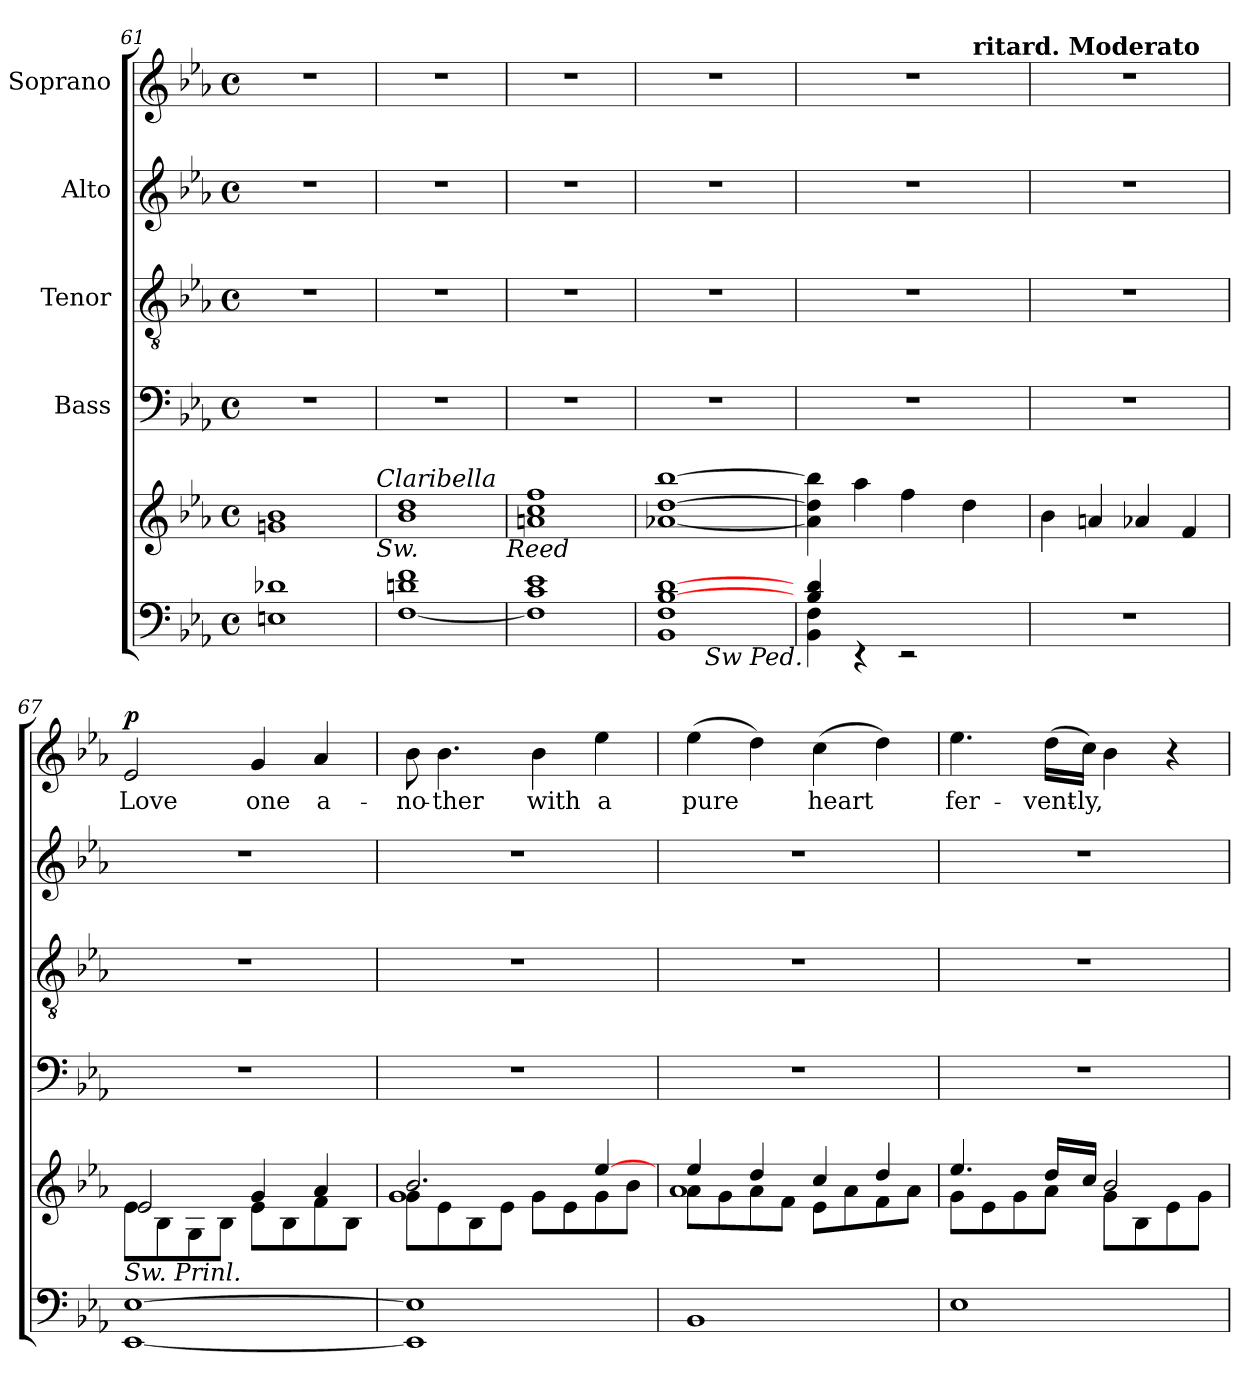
**kern	**kern	**kern	**kern	**kern	**kern	**text	**dynam
*part5	*part5	*part4	*part3	*part2	*part1	*part1	*part1
*staff6	*staff5	*staff4	*staff3	*staff2	*staff1	*staff1	*staff1
*	*	*I"Bass	*I"Tenor	*I"Alto	*I"Soprano	*	*
!!LO:PB:g=z
*clefF4	*clefG2	*clefF4	*clefGv2	*clefG2	*clefG2	*	*
*k[b-e-a-]	*k[b-e-a-]	*k[b-e-a-]	*k[b-e-a-]	*k[b-e-a-]	*k[b-e-a-]	*	*
*E-:	*E-:	*E-:	*E-:	*E-:	*E-:	*	*
*M4/4	*M4/4	*M4/4	*M4/4	*M4/4	*M4/4	*	*
*met(c)	*met(c)	*met(c)	*met(c)	*met(c)	*met(c)	*	*
=61	=61	=61	=61	=61	=61	=61	=61
1En 1d-X	1gn 1b-	1r	1r	1r	1r	.	.
!	!LO:TX:a:i:t=Claribella	!	!	!	!	!	!
!	!LO:TX:b:i:t=Sw.	!	!	!	!	!	!
=62	=62	=62	=62	=62	=62	=62	=62
[<1F 1dn 1f	1b- 1dd	1r	1r	1r	1r	.	.
!	!LO:TX:b:i:t=Reed	!	!	!	!	!	!
=63	=63	=63	=63	=63	=63	=63	=63
1F] 1c 1e-	1an 1cc 1ff	1r	1r	1r	1r	.	.
=64	=64	=64	=64	=64	=64	=64	=64
*^	*	*	*	*	*	*	*
1BB- 1F [>1B- [>1d	4ryy	[<1a-X [>1dd [>1bb-	1r	1r	1r	1r	.	.
!	!LO:TX:b:i:t=Sw Ped.	!	!	!	!	!	!	!
.	2.ryy	.	.	.	.	.	.	.
=65	=65	=65	=65	=65	=65	=65	=65	=65
*	*	*	*	*	*	*^	*	*
4BB-\ 4F\	4B-/ 4d/	4a-\] 4dd\] 4bb-\]	1r	1r	1r	1r	3%2ryy	.	.
2.ryy	4rEE	4aa-\	.	.	.	.	.	.	.
.	2rEE	4ff\	.	.	.	.	.	.	.
.	.	.	.	.	.	.	12ryy	.	.
.	.	4dd\	.	.	.	.	48ryy	.	.
*	*	*	*	*	*	*MM104	*	*	*
!	!	!	!	!	!	!	!LO:TX:a:B:t=ritard. Moderato	!	!
.	.	.	.	.	.	.	6ryy	.	.
.	.	.	.	.	.	.	24.ryy	.	.
*v	*v	*	*	*	*	*v	*v	*	*
=66	=66	=66	=66	=66	=66	=66	=66
1r	4b-\	1r	1r	1r	1r	.	.
.	4an/	.	.	.	.	.	.
.	4a-X/	.	.	.	.	.	.
.	4f/	.	.	.	.	.	.
=67	=67	=67	=67	=67	=67	=67	=67
*	*^	*	*	*	*	*	*
!LO:TX:a:i:t=Sw. Prinl.	!	!	!	!	!	!	!	!
!	!	!	!	!	!	!	!LO:LY:b	!LO:DY:a
[<1EE- [>1E-	8e-\L	2e-/	1r	1r	1r	2e-/	Love	p
.	8B-\	.	.	.	.	.	.	.
.	8G\	.	.	.	.	.	.	.
.	8B-\J	.	.	.	.	.	.	.
!	!	!	!	!	!	!	!LO:LY:b	!
.	8e-\L	4g/	.	.	.	4g/	one	.
.	8B-\	.	.	.	.	.	.	.
!	!	!	!	!	!	!	!LO:LY:b	!
.	8f\	4a-/	.	.	.	4a-/	a-	.
.	8B-\J	.	.	.	.	.	.	.
=68	=68	=68	=68	=68	=68	=68	=68	=68
*	*	*^	*	*	*	*	*	*
!	!	!	!	!	!	!	!	!LO:LY:b	!
1EE-] 1E-]	2.b-/	8g\L	1g	1r	1r	1r	8b-\	-no-	.
!	!	!	!	!	!	!	!	!LO:LY:b	!
.	.	8e-\	.	.	.	.	4.b-\	-ther	.
.	.	8B-\	.	.	.	.	.	.	.
.	.	8e-\J	.	.	.	.	.	.	.
!	!	!	!	!	!	!	!	!LO:LY:b	!
.	.	8g\L	.	.	.	.	4b-\	with	.
.	.	8e-\	.	.	.	.	.	.	.
!	!	!	!	!	!	!	!	!LO:LY:b	!
.	[>4ee-/	8g\	.	.	.	.	4ee-\	a	.
.	.	8b-\J	.	.	.	.	.	.	.
=69	=69	=69	=69	=69	=69	=69	=69	=69	=69
!	!	!	!	!	!	!	!	!LO:LY:b	!
1BB-	8a-\L	4ee-/	1a-	1r	1r	1r	(>4ee-\	pure	.
.	8g\	.	.	.	.	.	.	.	.
.	8a-\	4dd/	.	.	.	.	4dd\)	.	.
.	8f\J	.	.	.	.	.	.	.	.
!	!	!	!	!	!	!	!	!LO:LY:b	!
.	8e-\L	4cc/	.	.	.	.	(>4cc\	heart	.
.	8a-\	.	.	.	.	.	.	.	.
.	8f\	4dd/	.	.	.	.	4dd\)	.	.
.	8a-\J	.	.	.	.	.	.	.	.
*	*	*v	*v	*	*	*	*	*	*
!!LO:LB:g=z
=70	=70	=70	=70	=70	=70	=70	=70	=70
!	!	!	!	!	!	!	!LO:LY:b	!
1E-	8g\L	4.ee-/	1r	1r	1r	4.ee-\	fer-	.
.	8e-\	.	.	.	.	.	.	.
.	8g\	.	.	.	.	.	.	.
!	!	!	!	!	!	!	!LO:LY:b	!
.	8a-\J	16dd/LL	.	.	.	(>16dd\LL	-vent-	.
!	!	!	!	!	!	!	!LO:LY:b	!
.	.	16cc/JJ	.	.	.	16cc\JJ)	-ly,	.
.	8g\L	2b-/	.	.	.	4b-\	.	.
.	8B-\	.	.	.	.	.	.	.
.	8e-\	.	.	.	.	4r	.	.
.	8g\J	.	.	.	.	.	.	.
*	*v	*v	*	*	*	*	*	*
=	=	=	=	=	=	=	=
*-	*-	*-	*-	*-	*-	*-	*-
